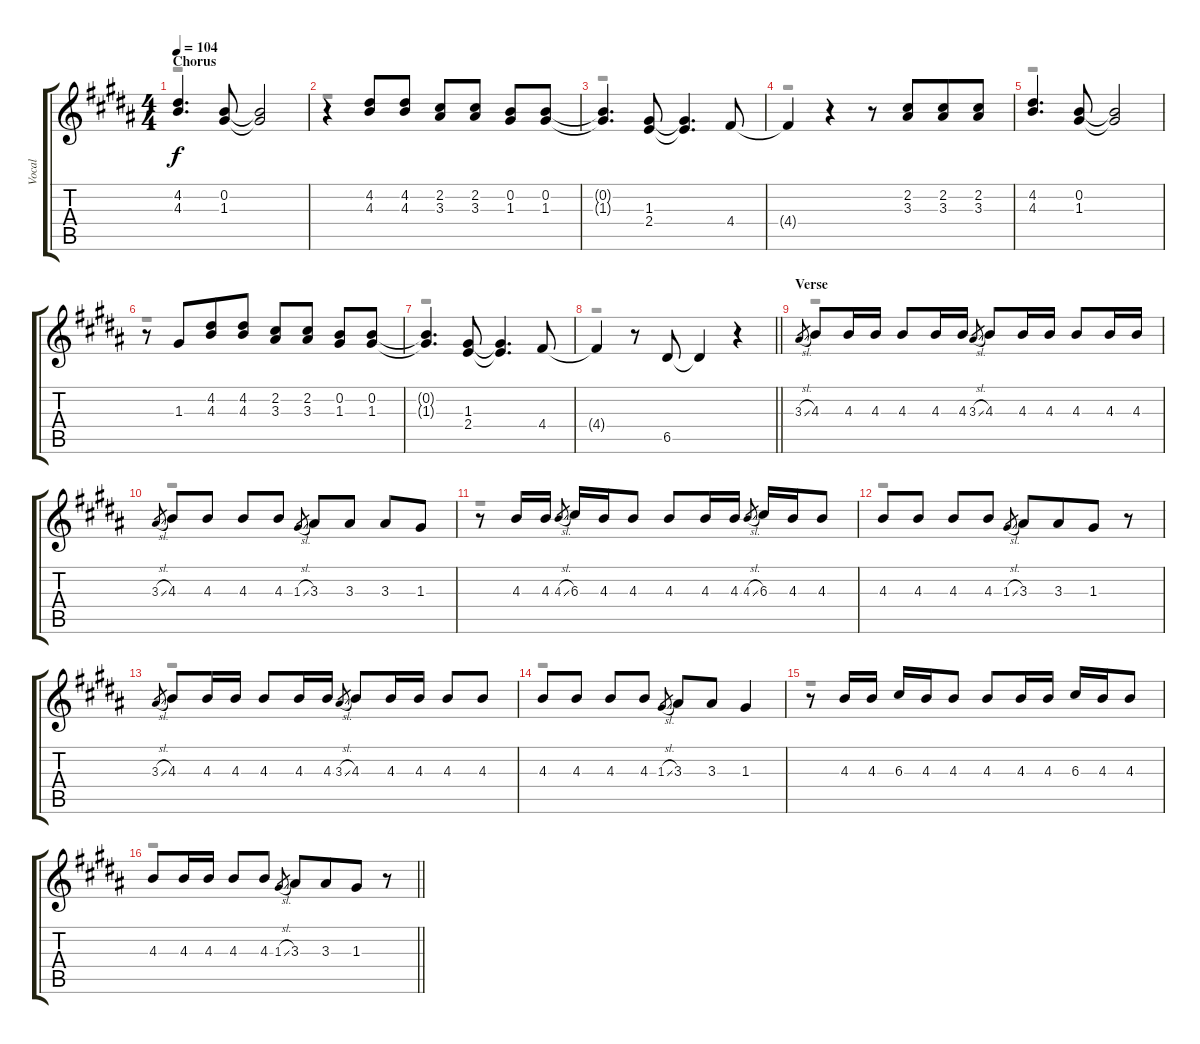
\track ("Vocal" "Vocal") {instrument electricbassfinger}
\staff {score tabs}
\tuning (E4 B3 G3 D3 A2 E2) {hide}
\voice
\ts (4 4)
\section ("" "Chorus")
\tempo 104
\clef g2
\ks b
(4.2 4.3).4{d dy f} (0.2 1.3).8 (0.2{t} 1.3{t}).2 |
r.4 (4.2 4.3).8 (4.2 4.3).8 (2.2 3.3).8 (2.2 3.3).8 (0.2 1.3).8 (0.2 1.3).8 |
(0.2{t} 1.3{t}).4{d} (1.3 2.4).8 (1.3{t} 2.4{t}).4{d} 4.4.8 |
4.4{t}.4 r.4 r.8 (2.2 3.3).8{beam merge} (2.2 3.3).8 (2.2 3.3).8 |
(4.2 4.3).4{d} (0.2 1.3).8 (0.2{t} 1.3{t}).2 |
r.8 1.3.8{beam merge} (4.2 4.3).8 (4.2 4.3).8 (2.2 3.3).8 (2.2 3.3).8 (0.2 1.3).8 (0.2 1.3).8 |
(0.2{t} 1.3{t}).4{d} (1.3 2.4).8 (1.3{t} 2.4{t}).4{d} 4.4.8 |
\barLineRight lightlight
4.4{t}.4 r.8 6.5.8 6.5{t}.4 r.4 |
\section ("" "Verse")
3.3{sl}.8{gr} 4.3.8 4.3.16 4.3.16 4.3.8 4.3.16 4.3.16 3.3{sl}.8{gr} 4.3.8 4.3.16 4.3.16 4.3.8 4.3.16 4.3.16 |
3.3{sl}.8{gr} 4.3.8 4.3.8 4.3.8 4.3.8 1.3{sl}.8{gr} 3.3.8 3.3.8 3.3.8 1.3.8 |
r.8 4.3.16 4.3.16 4.3{sl}.8{gr} 6.3.16 4.3.16 4.3.8 4.3.8 4.3.16 4.3.16 4.3{sl}.8{gr} 6.3.16 4.3.16 4.3.8 |
4.3.8 4.3.8 4.3.8 4.3.8 1.3{sl}.8{gr} 3.3.8 3.3.8{beam merge} 1.3.8 r.8 |
3.3{sl}.8{gr} 4.3.8 4.3.16 4.3.16 4.3.8 4.3.16 4.3.16 3.3{sl}.8{gr} 4.3.8 4.3.16 4.3.16 4.3.8 4.3.8 |
4.3.8 4.3.8 4.3.8 4.3.8 1.3{sl}.8{gr} 3.3.8 3.3.8{beam merge} 1.3.4 |
r.8 4.3.16 4.3.16 6.3.16 4.3.16 4.3.8 4.3.8 4.3.16 4.3.16 6.3.16 4.3.16 4.3.8 |
\barLineRight lightlight
4.3.8 4.3.16 4.3.16 4.3.8 4.3.8 1.3{sl}.8{gr} 3.3.8 3.3.8{beam merge} 1.3.8 r.8
\voice
\clef g2
\ottava regular
\simile none
\ks b
r.1{dy f} |
r.1 |
r.1 |
r.1 |
r.1 |
r.1 |
r.1 |
\barLineRight lightlight
r.1 |
r.1 |
r.1 |
r.1 |
r.1 |
r.1 |
r.1 |
r.1 |
\barLineRight lightlight
r.1
